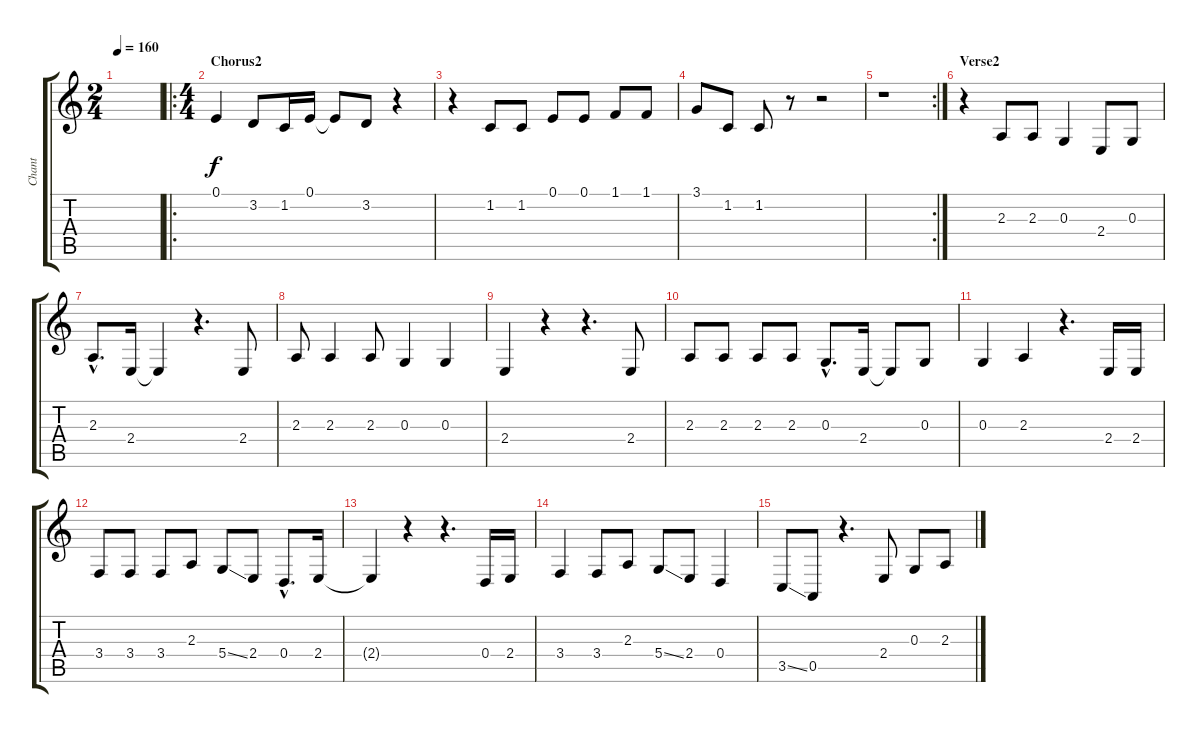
\track ("Chant" "Chant") {instrument lead2sawtooth}
\staff {score tabs}
\tuning (E4 B3 G3 D3 A2 E2) {hide}
\ts (2 4)
\tempo 160
\clef g2
\ks c
|
\ro
\ts (4 4)
\section ("" "Chorus2")
0.1.4 3.2.8 1.2.16 0.1.16 0.1{t}.8 3.2.8 r.4 |
r.4 1.2.8 1.2.8 0.1.8 0.1.8 1.1.8 1.1.8 |
3.1.8 1.2.8 1.2.8 r.8 r.2 |
\rc 2
r.1 |
\section ("" "Verse2")
r.4 2.3.8 2.3.8 0.3.4 2.4.8 0.3.8 |
2.3{hac}.8{d} 2.4.16 2.4{t}.4 r.4{d} 2.4.8 |
2.3.8 2.3.4 2.3.8 0.3.4 0.3.4 |
2.4.4 r.4 r.4{d} 2.4.8 |
2.3.8 2.3.8 2.3.8 2.3.8 0.3{hac}.8{d} 2.4.16 2.4{t}.8 0.3.8 |
0.3.4 2.3.4 r.4{d} 2.4.16 2.4.16 |
3.4.8 3.4.8 3.4.8 2.3.8 5.4{ss}.8 2.4.8 0.4{hac}.8{d} 2.4.16 |
2.4{t}.4 r.4 r.4{d} 0.4.16 2.4.16 |
3.4.4 3.4.8 2.3.8 5.4{ss}.8 2.4.8 0.4.4 |
3.5{ss}.8 0.5.8 r.4{d} 2.4.8 0.3.8 2.3.8
